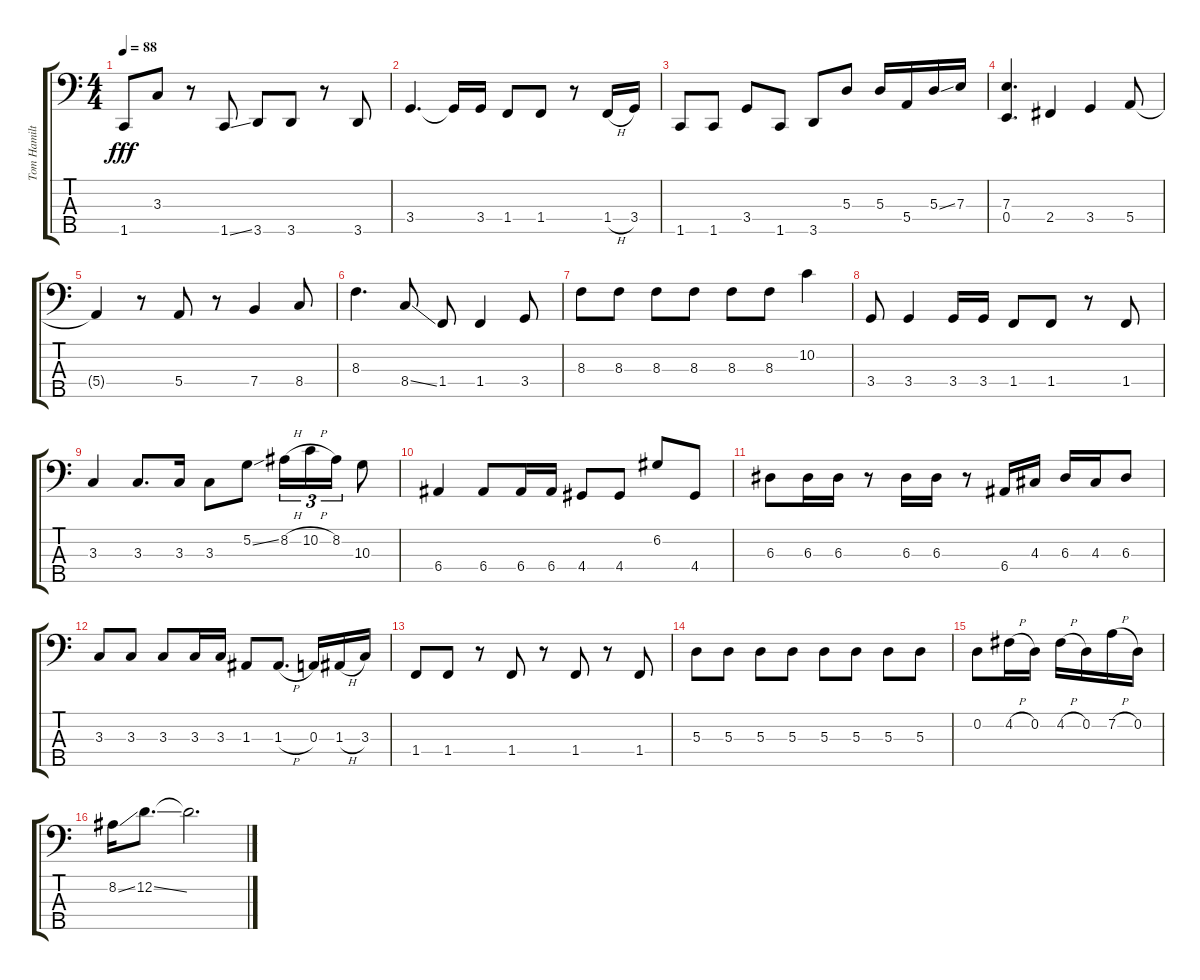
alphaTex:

\track ("Tom Hamilton" "Tom Hamilt") {instrument electricbassfinger}
\staff {score tabs}
\tuning (G2 D2 A1 E1 B0) {hide}
\ts (4 4)
\tempo 88
\clef f4
\ks c
1.5.8{dy fff} 3.3.8 r.8 1.5{ss}.8 3.5.8 3.5.8 r.8 3.5.8 |
3.4.4{d} 3.4{t}.16 3.4.16 1.4.8 1.4.8 r.8 1.4{h}.16 3.4.16 |
1.5.8 1.5.8 3.4.8 1.5.8 3.5.8 5.3.8 5.3.16 5.4.16 5.3{ss}.16 7.3.16 |
(7.3 0.4).4{d} 2.4.4 3.4.4 5.4.8 |
5.4{t}.4 r.8 5.4.8 r.8 7.4.4 8.4.8 |
8.3.4{d} 8.4{ss}.8 1.4.8 1.4.4 3.4.8 |
8.3.8 8.3.8 8.3.8 8.3.8 8.3.8 8.3.8 10.2.4 |
3.4.8 3.4.4 3.4.16 3.4.16 1.4.8 1.4.8 r.8 1.4.8 |
3.3.4 3.3.8{d} 3.3.16 3.3.8 5.2{ss}.8 8.2{h}.16{tu (3 2)} 10.2{h}.16{tu (3 2)} 8.2.16{tu (3 2)} 10.3.8 |
6.4.4 6.4.8 6.4.16 6.4.16 4.4.8 4.4.8 6.2.8 4.4.8 |
6.3.8 6.3.16 6.3.16 r.8 6.3.16 6.3.16 r.8 6.4.16 4.3.16 6.3.16 4.3.16 6.3.8 |
3.3.8 3.3.8 3.3.8 3.3.16 3.3.16 1.3.8 1.3{h}.8{d} 0.3.16 1.3{h}.16 3.3.16 |
1.4.8 1.4.8 r.8 1.4.8 r.8 1.4.8 r.8 1.4.8 |
5.3.8 5.3.8 5.3.8 5.3.8 5.3.8 5.3.8 5.3.8 5.3.8 |
0.2.8 4.2{h}.16 0.2.16 4.2{h}.16 0.2.16 7.2{h}.16 0.2.16 |
8.2{ss}.16 12.2{ss}.8{d} 12.2{t}.2{d}
